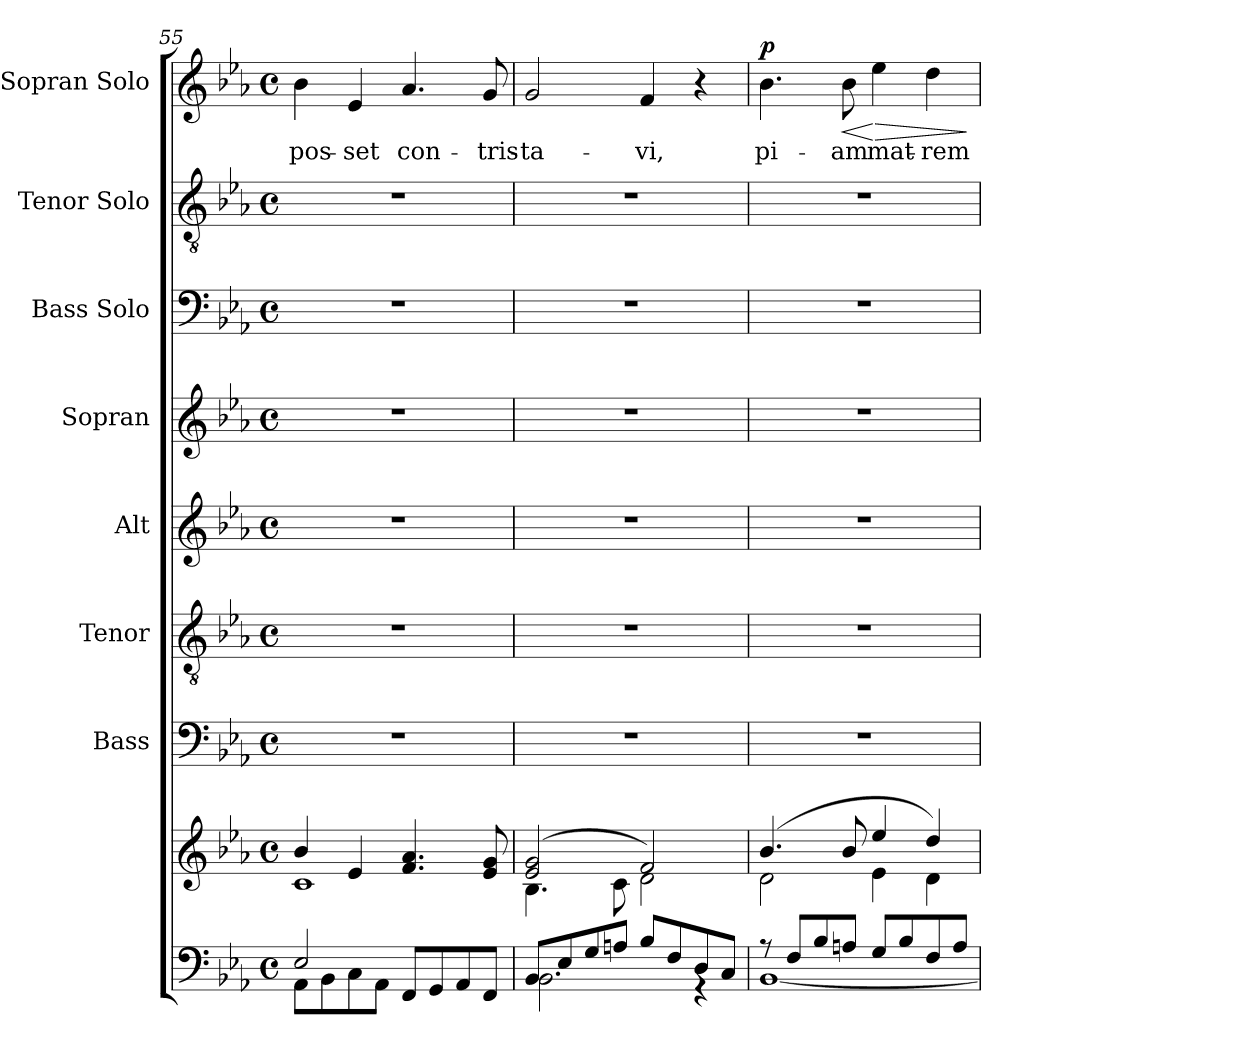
**kern	**kern	**kern	**kern	**kern	**kern	**kern	**kern	**kern	**text	**dynam
*part8	*part8	*part7	*part6	*part5	*part4	*part3	*part2	*part1	*part1	*part1
*staff9	*staff8	*staff7	*staff6	*staff5	*staff4	*staff3	*staff2	*staff1	*staff1	*staff1
*	*	*I"Bass	*I"Tenor	*I"Alt	*I"Sopran	*I"Bass Solo	*I"Tenor Solo	*I"Sopran Solo	*	*
*	*	*I'B.	*I'T.	*I'A.	*I'S.	*I'B. Solo	*I'T. Solo	*I'S. Solo	*	*
*clefF4	*clefG2	*clefF4	*clefGv2	*clefG2	*clefG2	*clefF4	*clefGv2	*clefG2	*	*
*k[b-e-a-]	*k[b-e-a-]	*k[b-e-a-]	*k[b-e-a-]	*k[b-e-a-]	*k[b-e-a-]	*k[b-e-a-]	*k[b-e-a-]	*k[b-e-a-]	*	*
*E-:	*E-:	*E-:	*E-:	*E-:	*E-:	*E-:	*E-:	*E-:	*	*
*M4/4	*M4/4	*M4/4	*M4/4	*M4/4	*M4/4	*M4/4	*M4/4	*M4/4	*	*
*met(c)	*met(c)	*met(c)	*met(c)	*met(c)	*met(c)	*met(c)	*met(c)	*met(c)	*	*
=55	=55	=55	=55	=55	=55	=55	=55	=55	=55	=55
*^	*^	*	*	*	*	*	*	*	*	*
!	!	!	!	!	!	!	!	!	!	!	!LO:LY:b	!
2E-/	8AA-\L	4b-/	1c	1r	1r	1r	1r	1r	1r	4b-\	pos-	.
.	8BB-\	.	.	.	.	.	.	.	.	.	.	.
!	!	!	!	!	!	!	!	!	!	!	!LO:LY:b	!
.	8C\	4e-/	.	.	.	.	.	.	.	4e-/	-set	.
.	8AA-\J	.	.	.	.	.	.	.	.	.	.	.
!	!	!	!	!	!	!	!	!	!	!	!LO:LY:b	!
8FF/L	2ryy	4.f/ 4.a-/	.	.	.	.	.	.	.	4.a-/	con-	.
8GG/	.	.	.	.	.	.	.	.	.	.	.	.
8AA-/	.	.	.	.	.	.	.	.	.	.	.	.
!	!	!	!	!	!	!	!	!	!	!	!LO:LY:b	!
8FF/J	.	8e-/ 8g/	.	.	.	.	.	.	.	8g/	-tris-	.
!!LO:PB:g=z
=56	=56	=56	=56	=56	=56	=56	=56	=56	=56	=56	=56	=56
!	!	!	!	!	!	!	!	!	!	!	!LO:LY:b	!
8BB-/L	2.BB-\	(2e-/ 2g/	4.B-\	1r	1r	1r	1r	1r	1r	2g/	-ta-	.
8E-/	.	.	.	.	.	.	.	.	.	.	.	.
8G/	.	.	.	.	.	.	.	.	.	.	.	.
8An/J	.	.	8c\	.	.	.	.	.	.	.	.	.
!	!	!	!	!	!	!	!	!	!	!	!LO:LY:b	!
8B-/L	.	2f/)	2d\	.	.	.	.	.	.	4f/	-vi,	.
8F/	.	.	.	.	.	.	.	.	.	.	.	.
8D/	4rGG	.	.	.	.	.	.	.	.	4r	.	.
8C/J	.	.	.	.	.	.	.	.	.	.	.	.
=57	=57	=57	=57	=57	=57	=57	=57	=57	=57	=57	=57	=57
!	!	!	!	!	!	!	!	!	!	!	!LO:LY:b	!LO:DY:a
8rG	[<1BB-	(4.b-/	2d\	1r	1r	1r	1r	1r	1r	4.b-\	pi-	p
8F/L	.	.	.	.	.	.	.	.	.	.	.	.
8B-/	.	.	.	.	.	.	.	.	.	.	.	.
!	!	!	!	!	!	!	!	!	!	!	!LO:LY:b	!LO:HP:b
8An/J	.	8b-/	.	.	.	.	.	.	.	8b-\	-am	<
!	!	!	!	!	!	!	!	!	!	!	!LO:LY:b	!LO:HP:n=1:b
8G/L	.	4ee-/	4e-\	.	.	.	.	.	.	4ee-\	mat-	[ >
8B-/	.	.	.	.	.	.	.	.	.	.	.	.
!	!	!	!	!	!	!	!	!	!	!	!LO:LY:b	!
8F/	.	4dd/)	4d\	.	.	.	.	.	.	4dd\	-rem	.
8A/J	.	.	.	.	.	.	.	.	.	.	.	.
*v	*v	*	*	*	*	*	*	*	*	*	*	*
*	*v	*v	*	*	*	*	*	*	*	*	*
.	.	.	.	.	.	.	.	.	.	]
=	=	=	=	=	=	=	=	=	=	=
*-	*-	*-	*-	*-	*-	*-	*-	*-	*-	*-
